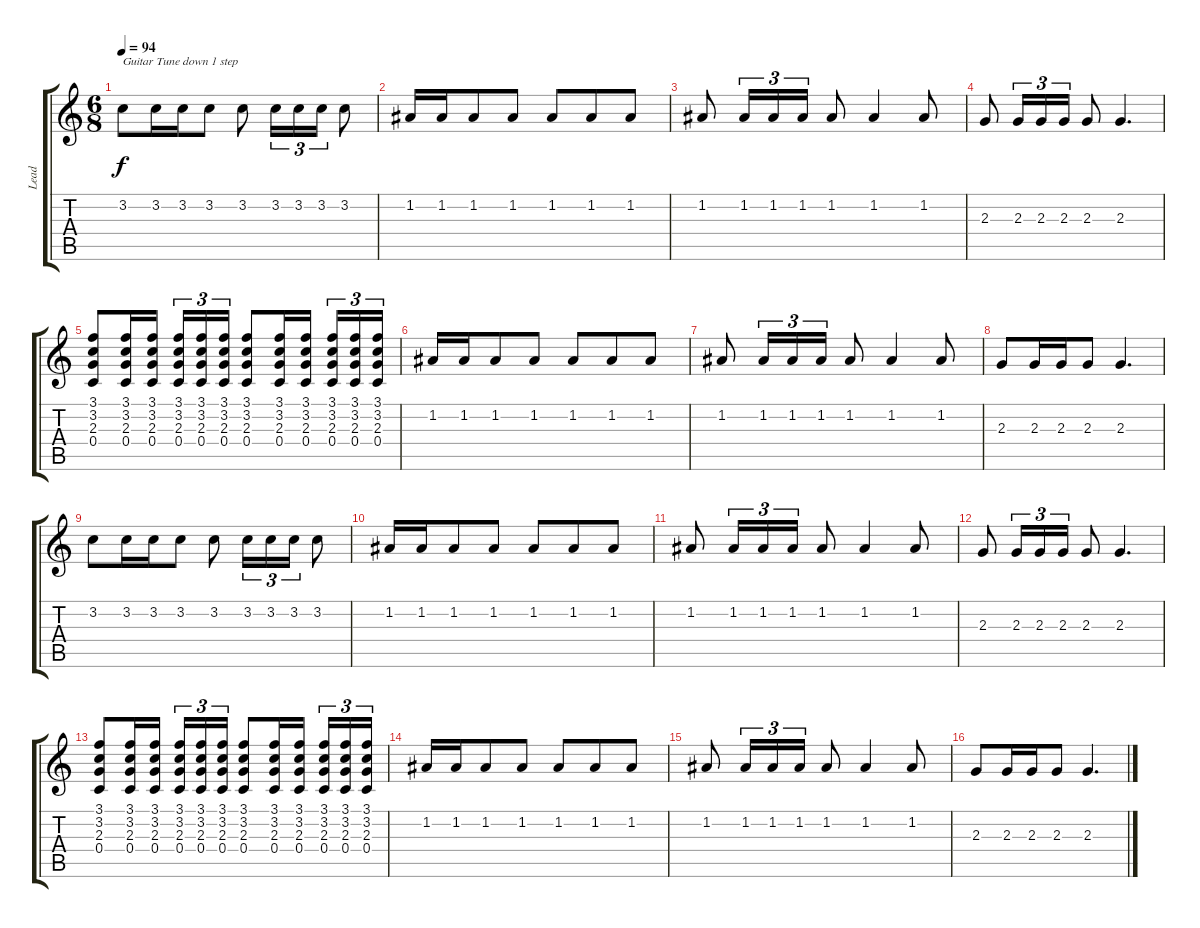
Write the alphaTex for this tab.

\track ("Lead" "Lead") {instrument acousticguitarsteel}
\staff {score tabs}
\tuning (D4 A3 F3 C3 G2 D2) {hide}
\ts (6 8)
\tempo 94
\clef g2
\ks c
3.2.8{txt "Guitar Tune down 1 step" dy f instrument acousticguitarsteel} 3.2.16 3.2.16 3.2.8 3.2.8 3.2.16{tu (3 2)} 3.2.16{tu (3 2)} 3.2.16{tu (3 2)} 3.2.8 |
1.2.16 1.2.16 1.2.8 1.2.8 1.2.8 1.2.8 1.2.8 |
1.2.8 1.2.16{tu (3 2)} 1.2.16{tu (3 2)} 1.2.16{tu (3 2)} 1.2.8 1.2.4 1.2.8 |
2.3.8 2.3.16{tu (3 2)} 2.3.16{tu (3 2)} 2.3.16{tu (3 2)} 2.3.8 2.3.4{d} |
(3.1 3.2 2.3 0.4).8 (3.1 3.2 2.3 0.4).16 (3.1 3.2 2.3 0.4).16{beam splitsecondary} (3.1 3.2 2.3 0.4).16{tu (3 2)} (3.1 3.2 2.3 0.4).16{tu (3 2)} (3.1 3.2 2.3 0.4).16{tu (3 2)} (3.1 3.2 2.3 0.4).8 (3.1 3.2 2.3 0.4).16 (3.1 3.2 2.3 0.4).16{beam splitsecondary} (3.1 3.2 2.3 0.4).16{tu (3 2)} (3.1 3.2 2.3 0.4).16{tu (3 2)} (3.1 3.2 2.3 0.4).16{tu (3 2)} |
1.2.16 1.2.16 1.2.8 1.2.8 1.2.8 1.2.8 1.2.8 |
1.2.8 1.2.16{tu (3 2)} 1.2.16{tu (3 2)} 1.2.16{tu (3 2)} 1.2.8 1.2.4 1.2.8 |
2.3.8 2.3.16 2.3.16 2.3.8 2.3.4{d} |
3.2.8 3.2.16 3.2.16 3.2.8 3.2.8 3.2.16{tu (3 2)} 3.2.16{tu (3 2)} 3.2.16{tu (3 2)} 3.2.8 |
1.2.16 1.2.16 1.2.8 1.2.8 1.2.8 1.2.8 1.2.8 |
1.2.8 1.2.16{tu (3 2)} 1.2.16{tu (3 2)} 1.2.16{tu (3 2)} 1.2.8 1.2.4 1.2.8 |
2.3.8 2.3.16{tu (3 2)} 2.3.16{tu (3 2)} 2.3.16{tu (3 2)} 2.3.8 2.3.4{d} |
(3.1 3.2 2.3 0.4).8 (3.1 3.2 2.3 0.4).16 (3.1 3.2 2.3 0.4).16{beam splitsecondary} (3.1 3.2 2.3 0.4).16{tu (3 2)} (3.1 3.2 2.3 0.4).16{tu (3 2)} (3.1 3.2 2.3 0.4).16{tu (3 2)} (3.1 3.2 2.3 0.4).8 (3.1 3.2 2.3 0.4).16 (3.1 3.2 2.3 0.4).16{beam splitsecondary} (3.1 3.2 2.3 0.4).16{tu (3 2)} (3.1 3.2 2.3 0.4).16{tu (3 2)} (3.1 3.2 2.3 0.4).16{tu (3 2)} |
1.2.16 1.2.16 1.2.8 1.2.8 1.2.8 1.2.8 1.2.8 |
1.2.8 1.2.16{tu (3 2)} 1.2.16{tu (3 2)} 1.2.16{tu (3 2)} 1.2.8 1.2.4 1.2.8 |
2.3.8 2.3.16 2.3.16 2.3.8 2.3.4{d}
